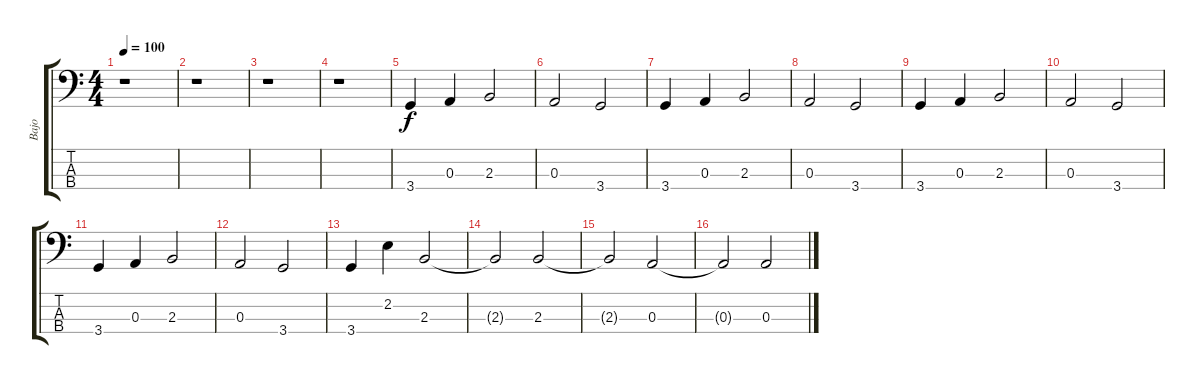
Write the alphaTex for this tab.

\track ("Bajo" "Bajo") {instrument electricbasspick}
\staff {score tabs}
\tuning (G2 D2 A1 E1) {hide}
\ts (4 4)
\tempo 100
\clef f4
\ks c
r.1{dy f instrument electricbasspick} |
r.1 |
r.1 |
r.1 |
3.4.4 0.3.4 2.3.2 |
0.3.2 3.4.2 |
3.4.4 0.3.4 2.3.2 |
0.3.2 3.4.2 |
3.4.4 0.3.4 2.3.2 |
0.3.2 3.4.2 |
3.4.4 0.3.4 2.3.2 |
0.3.2 3.4.2 |
3.4.4 2.2.4 2.3.2 |
2.3{t}.2 2.3.2 |
2.3{t}.2 0.3.2 |
0.3{t}.2 0.3.2
